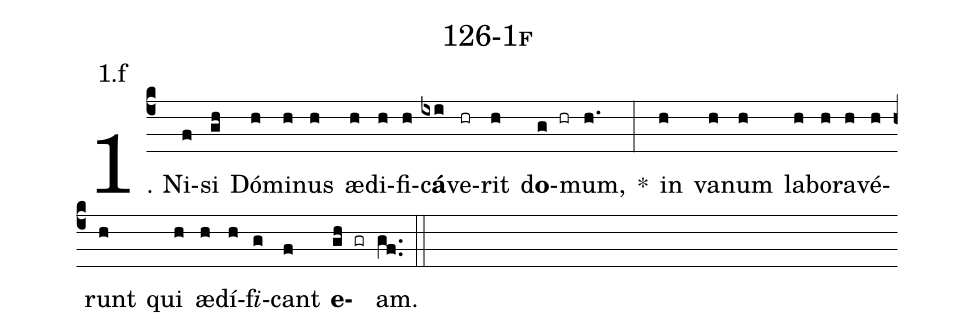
name: 126-1f;
annotation: 1.f;
%%
(c4)1. Ni(f)si(gh) Dó(h)mi(h)nus(h) æ(h)di(h)fi(h)c<b>á</b>(ixi)ve(hr)rit(h) d<b>o</b>(g hr)mum,(h.) *(:) in(h) va(h)num(h) la(h)bo(h)ra(h)vé(h)runt(h) qui(h) æ(h)dí(h)f<i>i</i>(g)cant(f) <b>e</b>(gh gr)am.(gf..) (::)
